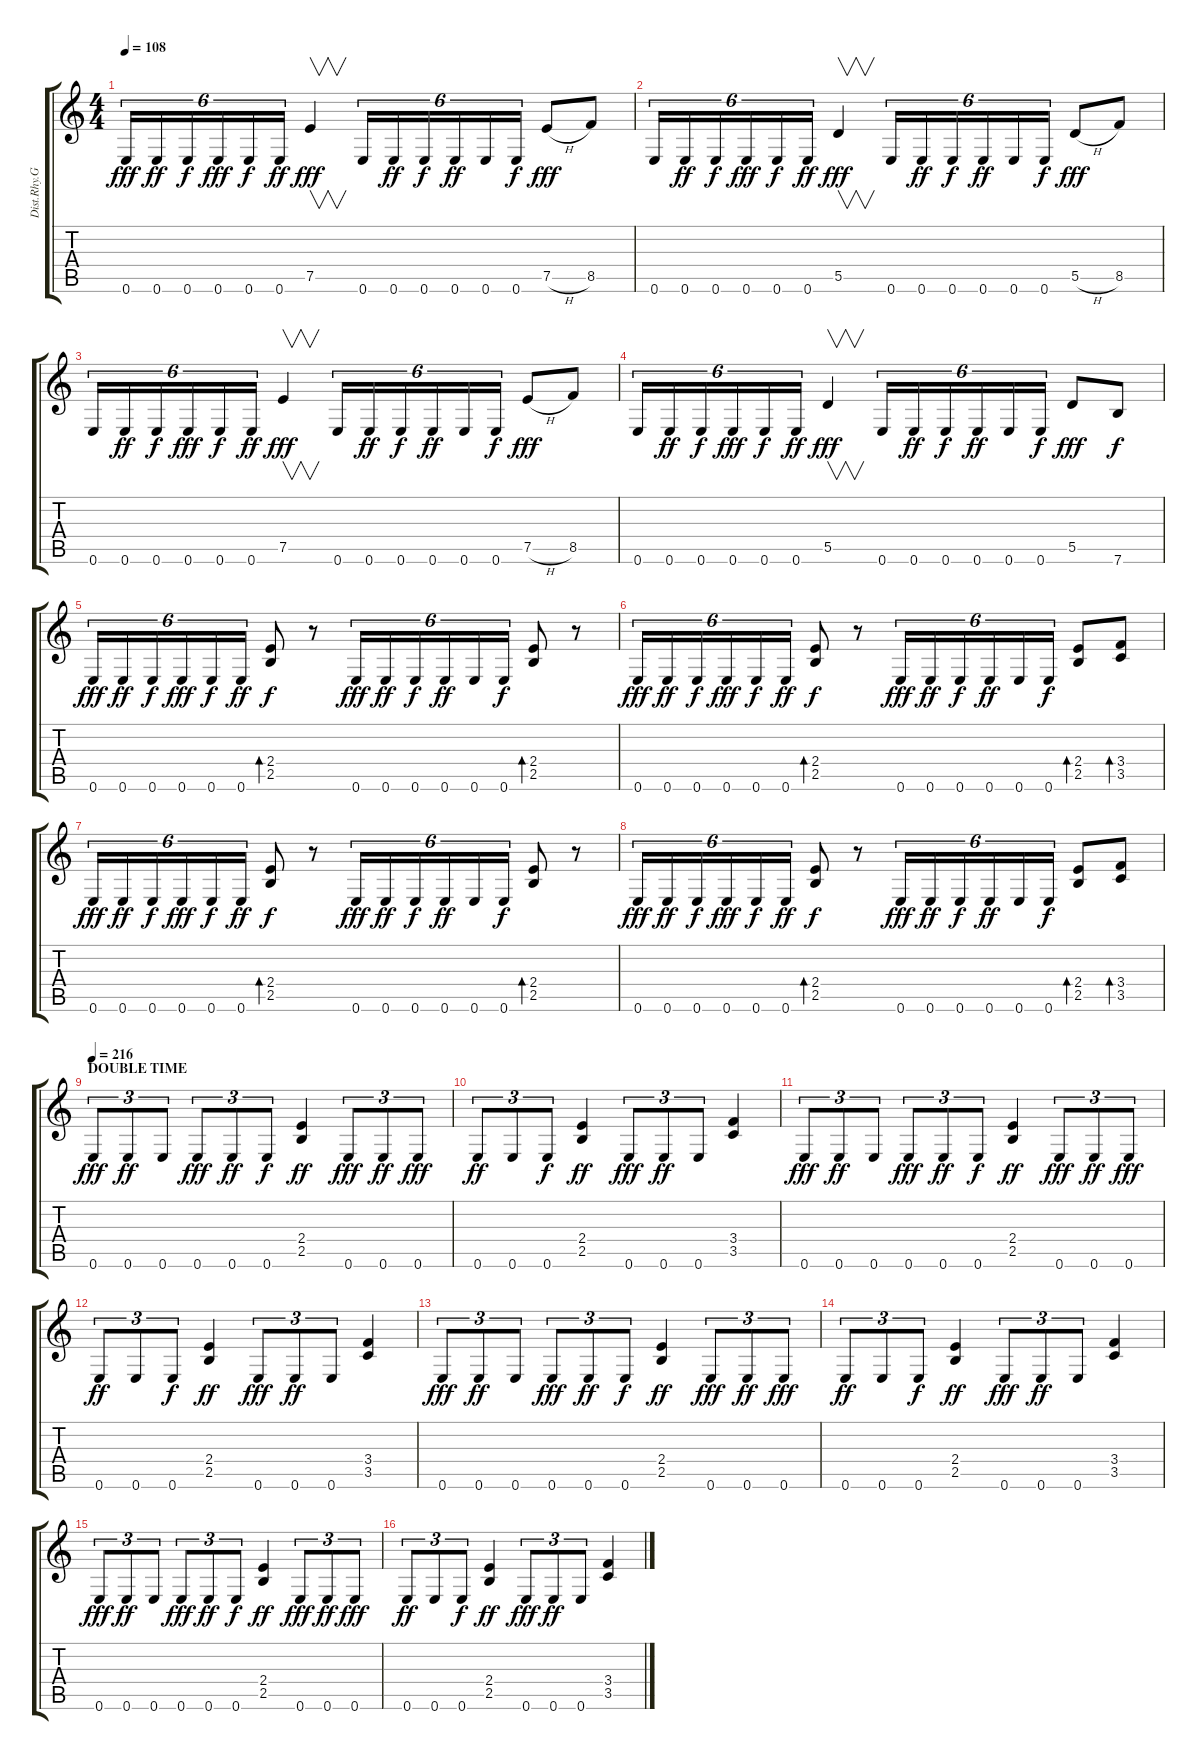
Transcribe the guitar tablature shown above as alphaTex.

\track ("Dist.Rhy.Gtr.1" "Dist.Rhy.G") {instrument distortionguitar}
\staff {score tabs}
\tuning (E4 B3 G3 D3 A2 E2) {hide}
\ts (4 4)
\tempo 108
\clef g2
\ks c
0.6.16{tu (6 4) dy fff} 0.6.16{tu (6 4) dy ff} 0.6.16{tu (6 4) dy f} 0.6.16{tu (6 4) dy fff} 0.6.16{tu (6 4) dy f} 0.6.16{tu (6 4) dy ff} 7.5.4{v dy fff} 0.6.16{tu (6 4)} 0.6.16{tu (6 4) dy ff} 0.6.16{tu (6 4) dy f} 0.6.16{tu (6 4) dy ff} 0.6.16{tu (6 4)} 0.6.16{tu (6 4) dy f} 7.5{h}.8{dy fff} 8.5.8 |
0.6.16{tu (6 4)} 0.6.16{tu (6 4) dy ff} 0.6.16{tu (6 4) dy f} 0.6.16{tu (6 4) dy fff} 0.6.16{tu (6 4) dy f} 0.6.16{tu (6 4) dy ff} 5.5.4{v dy fff} 0.6.16{tu (6 4)} 0.6.16{tu (6 4) dy ff} 0.6.16{tu (6 4) dy f} 0.6.16{tu (6 4) dy ff} 0.6.16{tu (6 4)} 0.6.16{tu (6 4) dy f} 5.5{h}.8{dy fff} 8.5.8 |
0.6.16{tu (6 4)} 0.6.16{tu (6 4) dy ff} 0.6.16{tu (6 4) dy f} 0.6.16{tu (6 4) dy fff} 0.6.16{tu (6 4) dy f} 0.6.16{tu (6 4) dy ff} 7.5.4{v dy fff} 0.6.16{tu (6 4)} 0.6.16{tu (6 4) dy ff} 0.6.16{tu (6 4) dy f} 0.6.16{tu (6 4) dy ff} 0.6.16{tu (6 4)} 0.6.16{tu (6 4) dy f} 7.5{h}.8{dy fff} 8.5.8 |
0.6.16{tu (6 4)} 0.6.16{tu (6 4) dy ff} 0.6.16{tu (6 4) dy f} 0.6.16{tu (6 4) dy fff} 0.6.16{tu (6 4) dy f} 0.6.16{tu (6 4) dy ff} 5.5.4{v dy fff} 0.6.16{tu (6 4)} 0.6.16{tu (6 4) dy ff} 0.6.16{tu (6 4) dy f} 0.6.16{tu (6 4) dy ff} 0.6.16{tu (6 4)} 0.6.16{tu (6 4) dy f} 5.5.8{dy fff} 7.6.8{dy f} |
0.6.16{tu (6 4) dy fff} 0.6.16{tu (6 4) dy ff} 0.6.16{tu (6 4) dy f} 0.6.16{tu (6 4) dy fff} 0.6.16{tu (6 4) dy f} 0.6.16{tu (6 4) dy ff} (2.4 2.5).8{bd 30 dy f} r.8 0.6.16{tu (6 4) dy fff} 0.6.16{tu (6 4) dy ff} 0.6.16{tu (6 4) dy f} 0.6.16{tu (6 4) dy ff} 0.6.16{tu (6 4)} 0.6.16{tu (6 4) dy f} (2.4 2.5).8{bd 30} r.8 |
0.6.16{tu (6 4) dy fff} 0.6.16{tu (6 4) dy ff} 0.6.16{tu (6 4) dy f} 0.6.16{tu (6 4) dy fff} 0.6.16{tu (6 4) dy f} 0.6.16{tu (6 4) dy ff} (2.4 2.5).8{bd 30 dy f} r.8 0.6.16{tu (6 4) dy fff} 0.6.16{tu (6 4) dy ff} 0.6.16{tu (6 4) dy f} 0.6.16{tu (6 4) dy ff} 0.6.16{tu (6 4)} 0.6.16{tu (6 4) dy f} (2.4 2.5).8{bd 30} (3.4 3.5).8{bd 30} |
0.6.16{tu (6 4) dy fff} 0.6.16{tu (6 4) dy ff} 0.6.16{tu (6 4) dy f} 0.6.16{tu (6 4) dy fff} 0.6.16{tu (6 4) dy f} 0.6.16{tu (6 4) dy ff} (2.4 2.5).8{bd 30 dy f} r.8 0.6.16{tu (6 4) dy fff} 0.6.16{tu (6 4) dy ff} 0.6.16{tu (6 4) dy f} 0.6.16{tu (6 4) dy ff} 0.6.16{tu (6 4)} 0.6.16{tu (6 4) dy f} (2.4 2.5).8{bd 30} r.8 |
0.6.16{tu (6 4) dy fff} 0.6.16{tu (6 4) dy ff} 0.6.16{tu (6 4) dy f} 0.6.16{tu (6 4) dy fff} 0.6.16{tu (6 4) dy f} 0.6.16{tu (6 4) dy ff} (2.4 2.5).8{bd 30 dy f} r.8 0.6.16{tu (6 4) dy fff} 0.6.16{tu (6 4) dy ff} 0.6.16{tu (6 4) dy f} 0.6.16{tu (6 4) dy ff} 0.6.16{tu (6 4)} 0.6.16{tu (6 4) dy f} (2.4 2.5).8{bd 30} (3.4 3.5).8{bd 30} |
\section ("" "DOUBLE TIME")
\tempo 216
0.6.8{tu (3 2) dy fff} 0.6.8{tu (3 2) dy ff} 0.6.8{tu (3 2)} 0.6.8{tu (3 2) dy fff} 0.6.8{tu (3 2) dy ff} 0.6.8{tu (3 2) dy f} (2.4 2.5).4{dy ff} 0.6.8{tu (3 2) dy fff} 0.6.8{tu (3 2) dy ff} 0.6.8{tu (3 2) dy fff} |
0.6.8{tu (3 2) dy ff} 0.6.8{tu (3 2)} 0.6.8{tu (3 2) dy f} (2.4 2.5).4{dy ff} 0.6.8{tu (3 2) dy fff} 0.6.8{tu (3 2) dy ff} 0.6.8{tu (3 2)} (3.4 3.5).4 |
0.6.8{tu (3 2) dy fff} 0.6.8{tu (3 2) dy ff} 0.6.8{tu (3 2)} 0.6.8{tu (3 2) dy fff} 0.6.8{tu (3 2) dy ff} 0.6.8{tu (3 2) dy f} (2.4 2.5).4{dy ff} 0.6.8{tu (3 2) dy fff} 0.6.8{tu (3 2) dy ff} 0.6.8{tu (3 2) dy fff} |
0.6.8{tu (3 2) dy ff} 0.6.8{tu (3 2)} 0.6.8{tu (3 2) dy f} (2.4 2.5).4{dy ff} 0.6.8{tu (3 2) dy fff} 0.6.8{tu (3 2) dy ff} 0.6.8{tu (3 2)} (3.4 3.5).4 |
0.6.8{tu (3 2) dy fff} 0.6.8{tu (3 2) dy ff} 0.6.8{tu (3 2)} 0.6.8{tu (3 2) dy fff} 0.6.8{tu (3 2) dy ff} 0.6.8{tu (3 2) dy f} (2.4 2.5).4{dy ff} 0.6.8{tu (3 2) dy fff} 0.6.8{tu (3 2) dy ff} 0.6.8{tu (3 2) dy fff} |
0.6.8{tu (3 2) dy ff} 0.6.8{tu (3 2)} 0.6.8{tu (3 2) dy f} (2.4 2.5).4{dy ff} 0.6.8{tu (3 2) dy fff} 0.6.8{tu (3 2) dy ff} 0.6.8{tu (3 2)} (3.4 3.5).4 |
0.6.8{tu (3 2) dy fff} 0.6.8{tu (3 2) dy ff} 0.6.8{tu (3 2)} 0.6.8{tu (3 2) dy fff} 0.6.8{tu (3 2) dy ff} 0.6.8{tu (3 2) dy f} (2.4 2.5).4{dy ff} 0.6.8{tu (3 2) dy fff} 0.6.8{tu (3 2) dy ff} 0.6.8{tu (3 2) dy fff} |
0.6.8{tu (3 2) dy ff} 0.6.8{tu (3 2)} 0.6.8{tu (3 2) dy f} (2.4 2.5).4{dy ff} 0.6.8{tu (3 2) dy fff} 0.6.8{tu (3 2) dy ff} 0.6.8{tu (3 2)} (3.4 3.5).4
